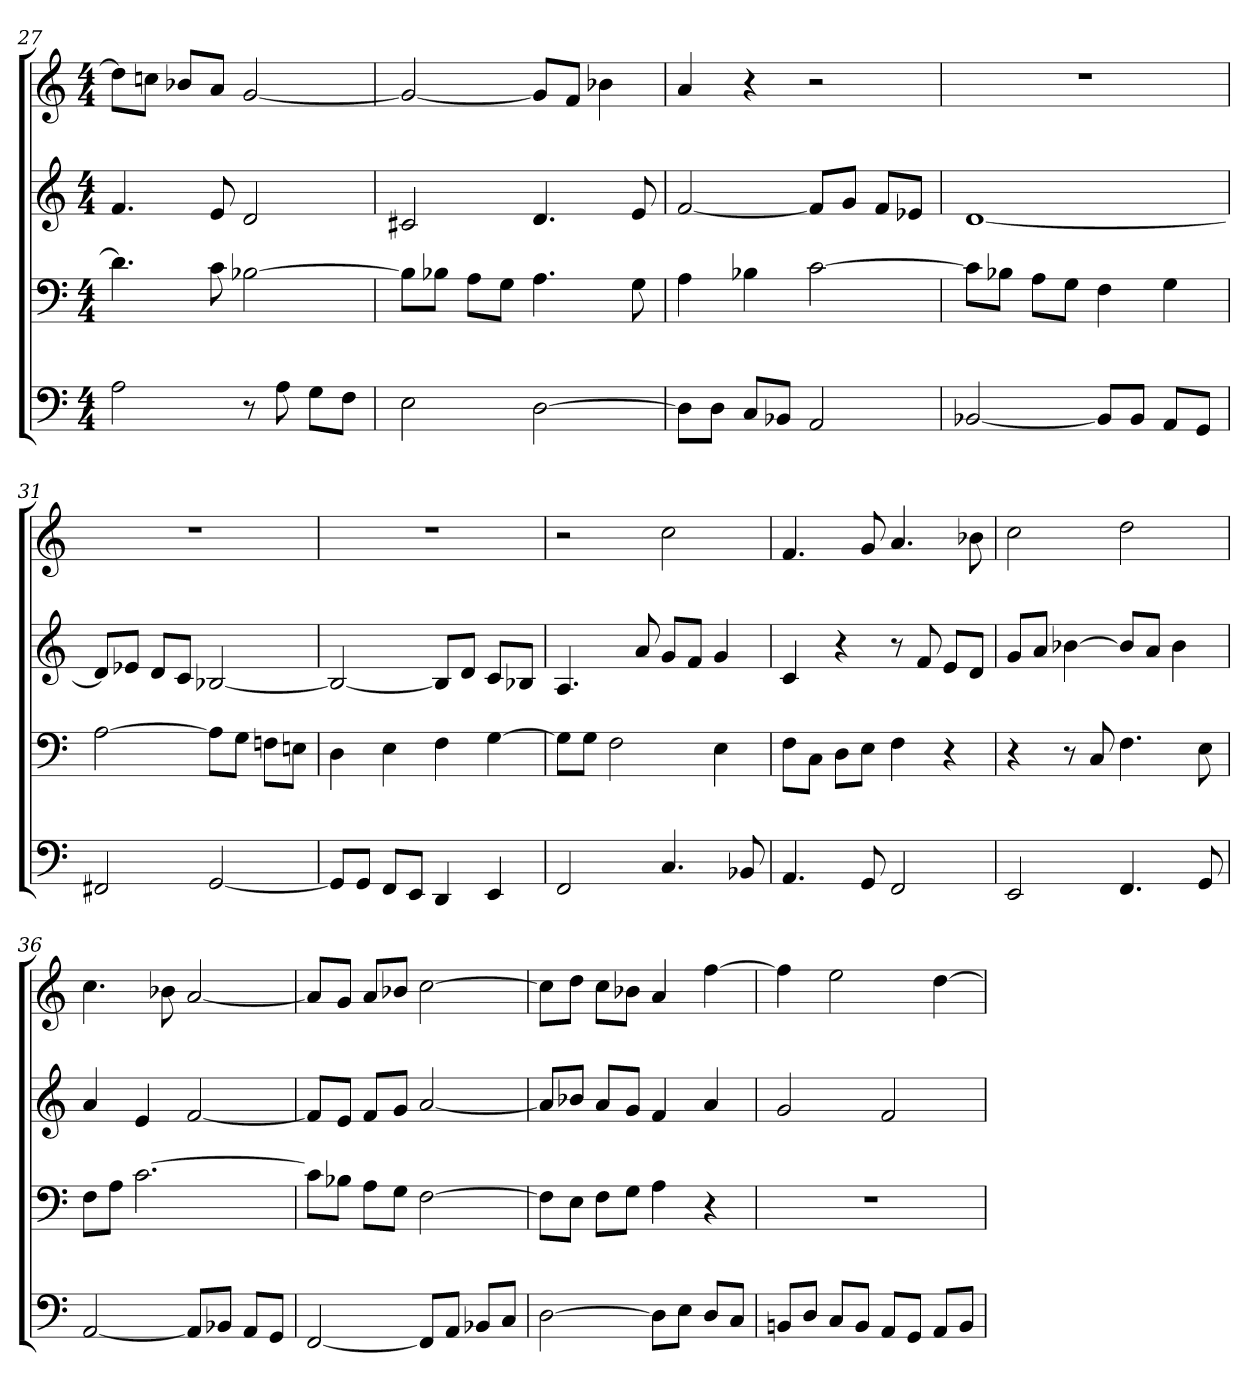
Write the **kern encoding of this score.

**kern	**kern	**kern	**kern
*part4	*part3	*part2	*part1
*staff4	*staff3	*staff2	*staff1
*M4/4	*M4/4	*M4/4	*M4/4
=27	=27	=27	=27
2A	4.d]	4.f	8ddL]
.	.	.	8ccnJ
.	.	.	8b-XL
.	8c	8e	8aJ
8r	[2B-X	2d	[2g
8A	.	.	.
8GL	.	.	.
8FJ	.	.	.
=28	=28	=28	=28
2E	8B-L]	2c#X	2g_
.	8B-XJ	.	.
.	8AL	.	.
.	8GJ	.	.
[2D	4.A	4.d	8gL]
.	.	.	8fJ
.	.	.	4b-X
.	8G	8e	.
=29	=29	=29	=29
8DL]	4A	[2f	4a
8DJ	.	.	.
8CL	4B-X	.	4r
8BB-XJ	.	.	.
2AA	[2c	8fL]	2r
.	.	8gJ	.
.	.	8fL	.
.	.	8e-XJ	.
=30	=30	=30	=30
[2BB-X	8cL]	[1d	1r
.	8B-XJ	.	.
.	8AL	.	.
.	8GJ	.	.
8BB-L]	4F	.	.
8BB-J	.	.	.
8AAL	4G	.	.
8GGJ	.	.	.
=31	=31	=31	=31
2FF#X	[2A	8dL]	1r
.	.	8e-XJ	.
.	.	8dL	.
.	.	8cJ	.
[2GG	8AL]	[2B-X	.
.	8GJ	.	.
.	8FnL	.	.
.	8EnJ	.	.
=32	=32	=32	=32
8GGL]	4D	2B-_	1r
8GGJ	.	.	.
8FFL	4E	.	.
8EEJ	.	.	.
4DD	4F	8B-L]	.
.	.	8dJ	.
4EE	[4G	8cL	.
.	.	8B-XJ	.
=33	=33	=33	=33
2FF	8GL]	4.A	2r
.	8GJ	.	.
.	2F	.	.
.	.	8a	.
4.C	.	8gL	2cc
.	.	8fJ	.
.	4E	4g	.
8BB-X	.	.	.
=34	=34	=34	=34
4.AA	8FL	4c	4.f
.	8CJ	.	.
.	8DL	4r	.
8GG	8EJ	.	8g
2FF	4F	8r	4.a
.	.	8f	.
.	4r	8eL	.
.	.	8dJ	8b-X
=35	=35	=35	=35
2EE	4r	8gL	2cc
.	.	8aJ	.
.	8r	[4b-X	.
.	8C	.	.
4.FF	4.F	8b-L]	2dd
.	.	8aJ	.
.	.	4b-	.
8GG	8E	.	.
=36	=36	=36	=36
[2AA	8FL	4a	4.cc
.	8AJ	.	.
.	[2.c	4e	.
.	.	.	8b-X
8AAL]	.	[2f	[2a
8BB-XJ	.	.	.
8AAL	.	.	.
8GGJ	.	.	.
=37	=37	=37	=37
[2FF	8cL]	8fL]	8aL]
.	8B-XJ	8eJ	8gJ
.	8AL	8fL	8aL
.	8GJ	8gJ	8b-XJ
8FFL]	[2F	[2a	[2cc
8AAJ	.	.	.
8BB-XL	.	.	.
8CJ	.	.	.
=38	=38	=38	=38
[2D	8FL]	8aL]	8ccL]
.	8EJ	8b-XJ	8ddJ
.	8FL	8aL	8ccL
.	8GJ	8gJ	8b-XJ
8DL]	4A	4f	4a
8EJ	.	.	.
8DL	4r	4a	[4ff
8CJ	.	.	.
=39	=39	=39	=39
8BBnL	1r	2g	4ff]
8DJ	.	.	.
8CL	.	.	2ee
8BBJ	.	.	.
8AAL	.	2f	.
8GGJ	.	.	.
8AAL	.	.	[4dd
8BBJ	.	.	.
=	=	=	=
*-	*-	*-	*-
